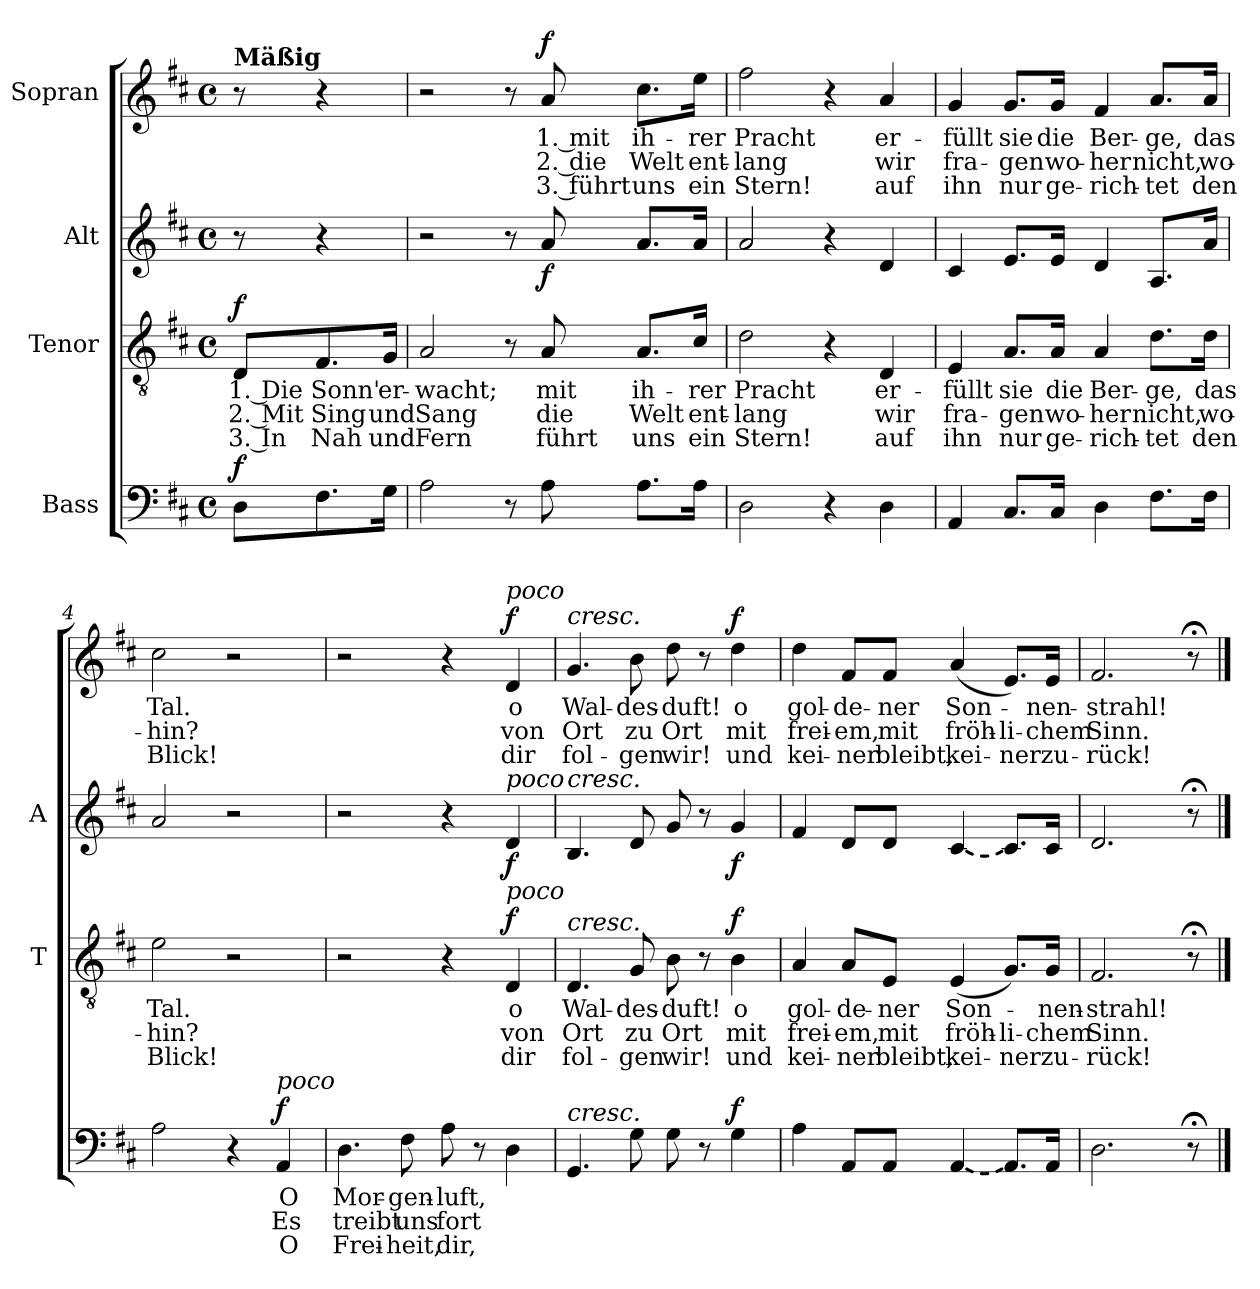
**kern	**text	**text	**text	**dynam	**kern	**text	**text	**text	**dynam	**kern	**dynam	**kern	**text	**text	**text	**dynam
*part4	*part4	*part4	*part4	*part4	*part3	*part3	*part3	*part3	*part3	*part2	*part2	*part1	*part1	*part1	*part1	*part1
*staff4	*staff4	*staff4	*staff4	*staff4	*staff3	*staff3	*staff3	*staff3	*staff3	*staff2	*staff2	*staff1	*staff1	*staff1	*staff1	*staff1
*I"Bass	*	*	*	*	*I"Tenor	*	*	*	*	*I"Alt	*	*I"Sopran	*	*	*	*
*	*	*	*	*	*I'T	*	*	*	*	*I'A	*	*	*	*	*	*
*clefF4	*	*	*	*	*clefGv2	*	*	*	*	*clefG2	*	*clefG2	*	*	*	*
*k[f#c#]	*	*	*	*	*k[f#c#]	*	*	*	*	*k[f#c#]	*	*k[f#c#]	*	*	*	*
*M4/4	*	*	*	*	*M4/4	*	*	*	*	*M4/4	*	*M4/4	*	*	*	*
*met(c)	*	*	*	*	*met(c)	*	*	*	*	*met(c)	*	*met(c)	*	*	*	*
=	=	=	=	=	=	=	=	=	=	=	=	=	=	=	=	=
!	!	!	!	!	!	!	!	!	!	!	!	!LO:TX:a:B:t=Mäßig	!	!	!	!
!	!	!	!	!LO:DY:b	!	!LO:LY:b	!LO:LY:b	!LO:LY:b	!LO:DY:b	!	!	!	!	!	!	!
8D\L	.	.	.	f	8D/L	1. Die	2. Mit	3. In	f	8r	.	8r	.	.	.	.
!	!	!	!	!	!	!LO:LY:b	!LO:LY:b	!LO:LY:b	!	!	!	!	!	!	!	!
8.F#\	.	.	.	.	8.F#/	Sonn'	Sing	Nah	.	4r	.	4r	.	.	.	.
!	!	!	!	!	!	!LO:LY:b	!LO:LY:b	!LO:LY:b	!	!	!	!	!	!	!	!
16G\Jk	.	.	.	.	16G/Jk	er-	und	und	.	.	.	.	.	.	.	.
=1	=1	=1	=1	=1	=1	=1	=1	=1	=1	=1	=1	=1	=1	=1	=1	=1
!	!	!	!	!	!	!LO:LY:b	!LO:LY:b	!LO:LY:b	!	!	!	!	!	!	!	!
2A\	.	.	.	.	2A/	-wacht;	Sang	Fern	.	2r	.	2r	.	.	.	.
8r	.	.	.	.	8r	.	.	.	.	8r	.	8r	.	.	.	.
!	!	!	!	!	!	!LO:LY:b	!LO:LY:b	!LO:LY:b	!	!	!LO:DY:b	!	!LO:LY:b	!LO:LY:b	!LO:LY:b	!LO:DY:b
8A\	.	.	.	.	8A/	mit	die	führt	.	8a/	f	8a/	1. mit	2. die	3. führt	f
!	!	!	!	!	!	!LO:LY:b	!LO:LY:b	!LO:LY:b	!	!	!	!	!LO:LY:b	!LO:LY:b	!LO:LY:b	!
8.A\L	.	.	.	.	8.A/L	ih-	Welt	uns	.	8.a/L	.	8.cc#\L	ih-	Welt	uns	.
!	!	!	!	!	!	!LO:LY:b	!LO:LY:b	!LO:LY:b	!	!	!	!	!LO:LY:b	!LO:LY:b	!LO:LY:b	!
16A\Jk	.	.	.	.	16c#/Jk	-rer	ent-	ein	.	16a/Jk	.	16ee\Jk	-rer	ent-	ein	.
=2	=2	=2	=2	=2	=2	=2	=2	=2	=2	=2	=2	=2	=2	=2	=2	=2
!	!	!	!	!	!	!LO:LY:b	!LO:LY:b	!LO:LY:b	!	!	!	!	!LO:LY:b	!LO:LY:b	!LO:LY:b	!
2D\	.	.	.	.	2d\	Pracht	-lang	Stern!	.	2a/	.	2ff#\	Pracht	-lang	Stern!	.
4r	.	.	.	.	4r	.	.	.	.	4r	.	4r	.	.	.	.
!	!	!	!	!	!	!LO:LY:b	!LO:LY:b	!LO:LY:b	!	!	!	!	!LO:LY:b	!LO:LY:b	!LO:LY:b	!
4D\	.	.	.	.	4D/	er-	wir	auf	.	4d/	.	4a/	er-	wir	auf	.
=3	=3	=3	=3	=3	=3	=3	=3	=3	=3	=3	=3	=3	=3	=3	=3	=3
!	!	!	!	!	!	!LO:LY:b	!LO:LY:b	!LO:LY:b	!	!	!	!	!LO:LY:b	!LO:LY:b	!LO:LY:b	!
4AA/	.	.	.	.	4E/	-füllt	fra-	ihn	.	4c#/	.	4g/	-füllt	fra-	ihn	.
!	!	!	!	!	!	!LO:LY:b	!LO:LY:b	!LO:LY:b	!	!	!	!	!LO:LY:b	!LO:LY:b	!LO:LY:b	!
8.C#/L	.	.	.	.	8.A/L	sie	-gen	nur	.	8.e/L	.	8.g/L	sie	-gen	nur	.
!	!	!	!	!	!	!LO:LY:b	!LO:LY:b	!LO:LY:b	!	!	!	!	!LO:LY:b	!LO:LY:b	!LO:LY:b	!
16C#/Jk	.	.	.	.	16A/Jk	die	wo-	ge-	.	16e/Jk	.	16g/Jk	die	wo-	ge-	.
!	!	!	!	!	!	!LO:LY:b	!LO:LY:b	!LO:LY:b	!	!	!	!	!LO:LY:b	!LO:LY:b	!LO:LY:b	!
4D\	.	.	.	.	4A/	Ber-	-her	-rich-	.	4d/	.	4f#/	Ber-	-her	-rich-	.
!	!	!	!	!	!	!LO:LY:b	!LO:LY:b	!LO:LY:b	!	!	!	!	!LO:LY:b	!LO:LY:b	!LO:LY:b	!
8.F#\L	.	.	.	.	8.d\L	-ge,	nicht,	-tet	.	8.A/L	.	8.a/L	-ge,	nicht,	-tet	.
!	!	!	!	!	!	!LO:LY:b	!LO:LY:b	!LO:LY:b	!	!	!	!	!LO:LY:b	!LO:LY:b	!LO:LY:b	!
16F#\Jk	.	.	.	.	16d\Jk	das	wo-	den	.	16a/Jk	.	16a/Jk	das	wo-	den	.
!!LO:LB:g=z
=4	=4	=4	=4	=4	=4	=4	=4	=4	=4	=4	=4	=4	=4	=4	=4	=4
!	!	!	!	!	!	!LO:LY:b	!LO:LY:b	!LO:LY:b	!	!	!	!	!LO:LY:b	!LO:LY:b	!LO:LY:b	!
2A\	.	.	.	.	2e\	Tal.	-hin?	Blick!	.	2a/	.	2cc#\	Tal.	-hin?	Blick!	.
4r	.	.	.	.	2r	.	.	.	.	2r	.	2r	.	.	.	.
!LO:TX:a:i:t=poco	!	!	!	!	!	!	!	!	!	!	!	!	!	!	!	!
!	!LO:LY:b	!LO:LY:b	!LO:LY:b	!LO:DY:b	!	!	!	!	!	!	!	!	!	!	!	!
4AA/	O	Es	O	f	.	.	.	.	.	.	.	.	.	.	.	.
=5	=5	=5	=5	=5	=5	=5	=5	=5	=5	=5	=5	=5	=5	=5	=5	=5
!	!LO:LY:b	!LO:LY:b	!LO:LY:b	!	!	!	!	!	!	!	!	!	!	!	!	!
4.D\	Mor-	treibt	Frei-	.	2r	.	.	.	.	2r	.	2r	.	.	.	.
!	!LO:LY:b	!LO:LY:b	!LO:LY:b	!	!	!	!	!	!	!	!	!	!	!	!	!
8F#\	-gen-	uns	-heit,	.	.	.	.	.	.	.	.	.	.	.	.	.
!	!LO:LY:b	!LO:LY:b	!LO:LY:b	!	!	!	!	!	!	!	!	!	!	!	!	!
8A\	-luft,	fort	dir,	.	4r	.	.	.	.	4r	.	4r	.	.	.	.
8r	.	.	.	.	.	.	.	.	.	.	.	.	.	.	.	.
!	!	!	!	!	!	!	!	!	!	!	!	!LO:TX:a:i:t=poco	!	!	!	!
!	!	!	!	!	!	!	!	!	!	!LO:TX:a:i:t=poco	!	!	!	!	!	!
!	!	!	!	!	!LO:TX:a:i:t=poco	!	!	!	!	!	!	!	!	!	!	!
!	!	!	!	!	!	!LO:LY:b	!LO:LY:b	!LO:LY:b	!LO:DY:b	!	!LO:DY:b	!	!LO:LY:b	!LO:LY:b	!LO:LY:b	!LO:DY:b
4D\	.	.	.	.	4D/	o	von	dir	f	4d/	f	4d/	o	von	dir	f
=6	=6	=6	=6	=6	=6	=6	=6	=6	=6	=6	=6	=6	=6	=6	=6	=6
!	!	!	!	!	!	!	!	!	!	!	!	!LO:TX:a:i:t=cresc.	!	!	!	!
!	!	!	!	!	!	!	!	!	!	!LO:TX:a:i:t=cresc.	!	!	!	!	!	!
!	!	!	!	!	!LO:TX:a:i:t=cresc.	!	!	!	!	!	!	!	!	!	!	!
!LO:TX:a:i:t=cresc.	!	!	!	!	!	!	!	!	!	!	!	!	!	!	!	!
!	!	!	!	!	!	!LO:LY:b	!LO:LY:b	!LO:LY:b	!	!	!	!	!LO:LY:b	!LO:LY:b	!LO:LY:b	!
4.GG/	.	.	.	.	4.D/	Wal-	Ort	fol-	.	4.B/	.	4.g/	Wal-	Ort	fol-	.
!	!	!	!	!	!	!LO:LY:b	!LO:LY:b	!LO:LY:b	!	!	!	!	!LO:LY:b	!LO:LY:b	!LO:LY:b	!
8G\	.	.	.	.	8G/	-des-	zu	-gen	.	8d/	.	8b\	-des-	zu	-gen	.
!	!	!	!	!	!	!LO:LY:b	!LO:LY:b	!LO:LY:b	!	!	!	!	!LO:LY:b	!LO:LY:b	!LO:LY:b	!
8G\	.	.	.	.	8B\	-duft!	Ort	wir!	.	8g/	.	8dd\	-duft!	Ort	wir!	.
8r	.	.	.	.	8r	.	.	.	.	8r	.	8r	.	.	.	.
!	!	!	!	!LO:DY:b	!	!LO:LY:b	!LO:LY:b	!LO:LY:b	!LO:DY:b	!	!LO:DY:b	!	!LO:LY:b	!LO:LY:b	!LO:LY:b	!LO:DY:b
4G\	.	.	.	f	4B\	o	mit	und	f	4g/	f	4dd\	o	mit	und	f
=7	=7	=7	=7	=7	=7	=7	=7	=7	=7	=7	=7	=7	=7	=7	=7	=7
!	!	!	!	!	!	!LO:LY:b	!LO:LY:b	!LO:LY:b	!	!	!	!	!LO:LY:b	!LO:LY:b	!LO:LY:b	!
4A\	.	.	.	.	4A/	gol-	frei-	kei-	.	4f#/	.	4dd\	gol-	frei-	kei-	.
!	!	!	!	!	!	!LO:LY:b	!LO:LY:b	!LO:LY:b	!	!	!	!	!LO:LY:b	!LO:LY:b	!LO:LY:b	!
8AA/L	.	.	.	.	8A/L	-de-	-em,	-ner	.	8d/L	.	8f#/L	-de-	-em,	-ner	.
!	!	!	!	!	!	!LO:LY:b	!LO:LY:b	!LO:LY:b	!	!	!	!	!LO:LY:b	!LO:LY:b	!LO:LY:b	!
8AA/J	.	.	.	.	8E/J	-ner	mit	bleibt,	.	8d/J	.	8f#/J	-ner	mit	bleibt,	.
!LO:T:dash	!	!	!	!	!	!LO:LY:b	!LO:LY:b	!LO:LY:b	!	!LO:T:dash	!	!	!LO:LY:b	!LO:LY:b	!LO:LY:b	!
[4AA/	.	.	.	.	(<4E/	Son-	fröh-	kei-	.	[4c#/	.	(<4a/	Son-	fröh-	kei-	.
!	!	!	!	!	!	!	!LO:LY:b	!LO:LY:b	!	!	!	!	!	!LO:LY:b	!LO:LY:b	!
8.AA/L]	.	.	.	.	8.G/L)	.	-li-	-ner	.	8.c#/L]	.	8.e/L)	.	-li-	-ner	.
!	!	!	!	!	!	!LO:LY:b	!LO:LY:b	!LO:LY:b	!	!	!	!	!LO:LY:b	!LO:LY:b	!LO:LY:b	!
16AA/Jk	.	.	.	.	16G/Jk	-nen-	-chem	zu-	.	16c#/Jk	.	16e/Jk	-nen-	-chem	zu-	.
=8	=8	=8	=8	=8	=8	=8	=8	=8	=8	=8	=8	=8	=8	=8	=8	=8
!	!	!	!	!	!	!LO:LY:b	!LO:LY:b	!LO:LY:b	!	!	!	!	!LO:LY:b	!LO:LY:b	!LO:LY:b	!
2.D\	.	.	.	.	2.F#/	-strahl!	Sinn.	-rück!	.	2.d/	.	2.f#/	-strahl!	Sinn.	-rück!	.
8r;<	.	.	.	.	8r;<	.	.	.	.	8r;<	.	8r;<	.	.	.	.
==	==	==	==	==	==	==	==	==	==	==	==	==	==	==	==	==
*-	*-	*-	*-	*-	*-	*-	*-	*-	*-	*-	*-	*-	*-	*-	*-	*-
